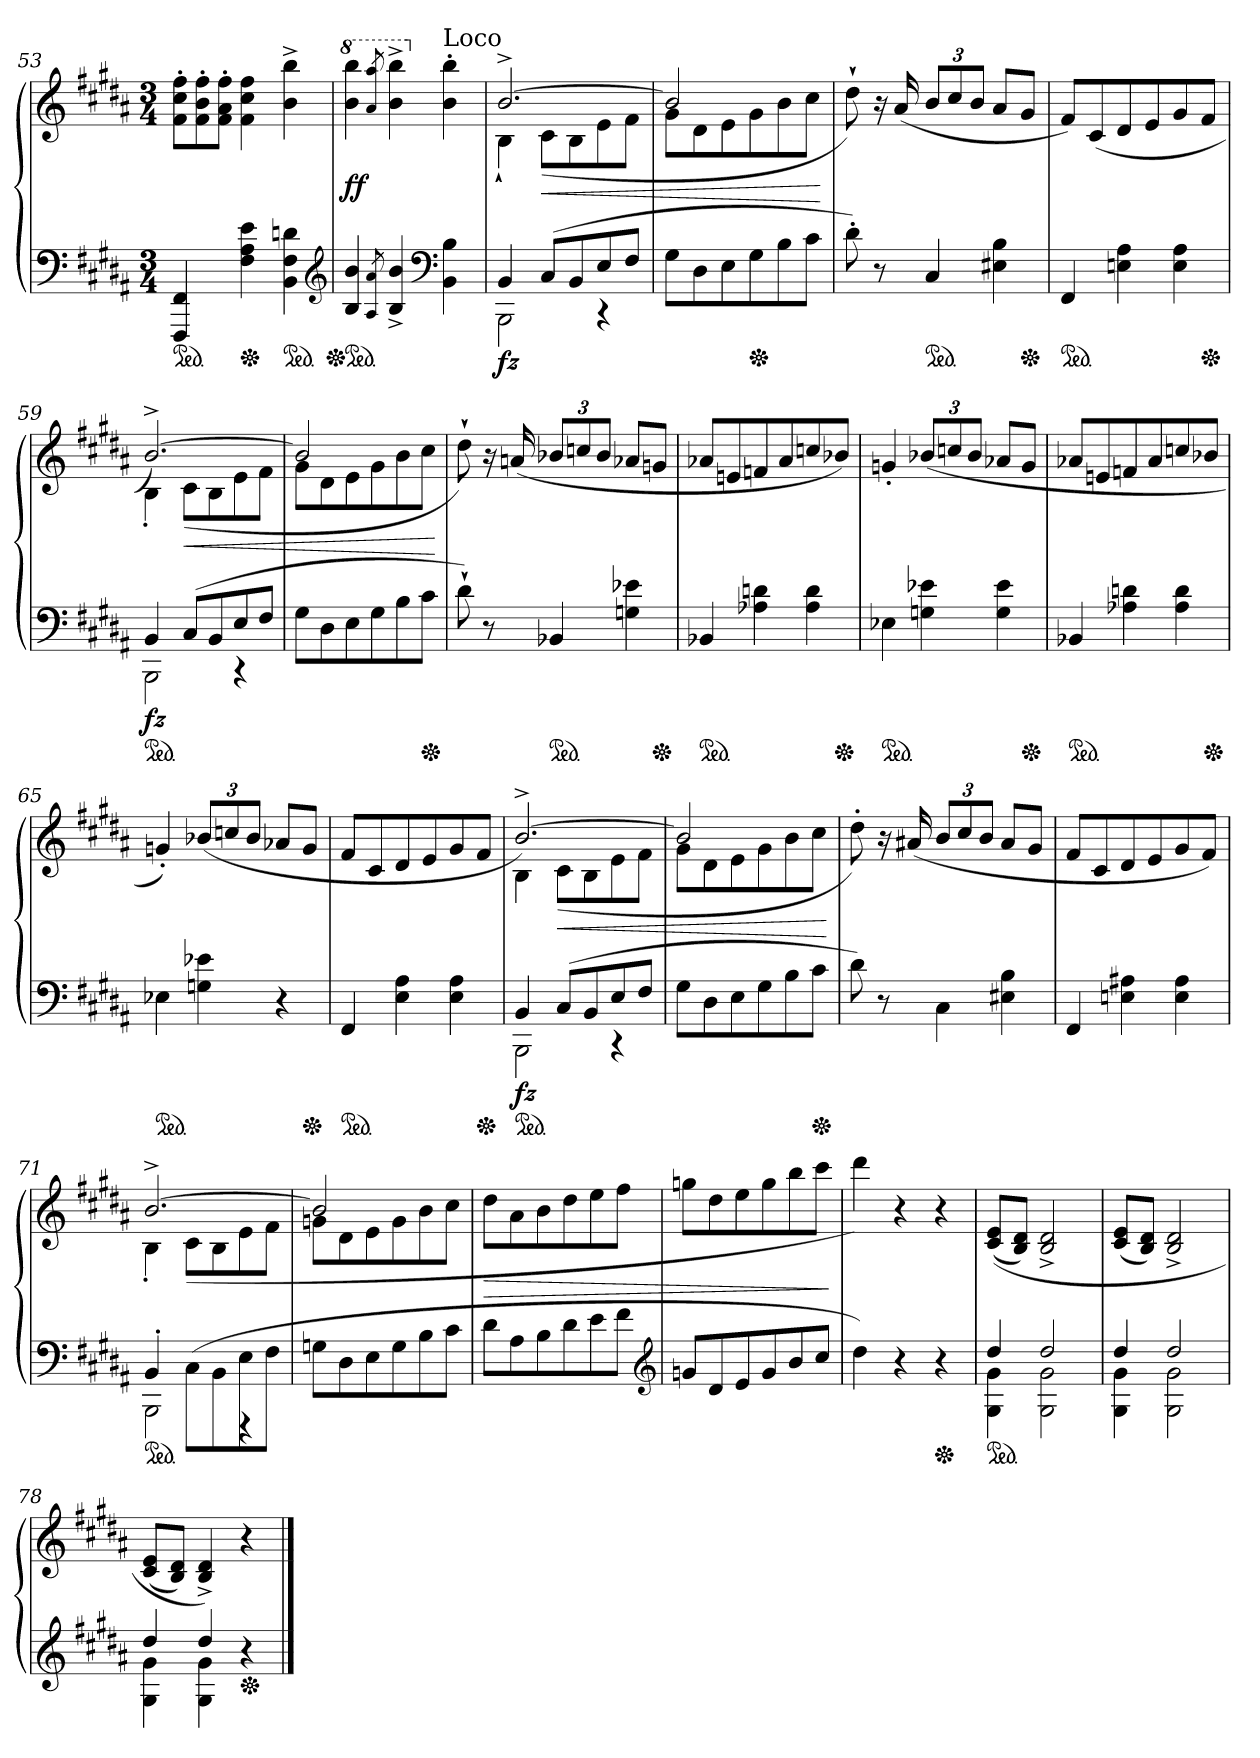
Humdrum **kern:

**kern	**kern	**dynam
*part1	*part1	*part1
*staff2	*staff1	*staff1/2
*clefF4	*clefG2	*
*k[f#c#g#d#a#]	*k[f#c#g#d#a#]	*
*B:	*B:	*
*M3/4	*M3/4	*
*	*Xtuplet	*
*ped	*	*
=53	=53	=53
4FFF# 4FF#	12f#'> 12cc#'> 12ff#'>L	.
.	12f#'> 12b'> 12ff#'>	.
.	12f#'> 12a#'> 12ff#'>J	.
*Xped	*	*
4F# 4A# 4e	4f# 4cc# 4ff#	.
*ped	*	*
4BB 4F# 4dn	4b^< 4bb^<	.
*clefG2	*	*
=54	=54	=54
*	*8va	*
*Xped	*	*
*ped	*	*
4B 4b	4bb 4bbb	ff
8qA#/ 8qa#/	8qaa#/ 8qaaa#/	.
4B^< 4b^<	4bb^> 4bbb^>	.
*clefF4	*	*
*	*X8va	*
!	!LO:TX:a:t=Loco	!
4BB 4B	4b' 4bb'	.
=55	=55	=55
*^	*^	*
!	!	!	!	!LO:DY:b=2
4BB	2BBB	[2.b^>	4B`>	fz
(>8C#L	.	.	(>8c#L	<
8BB	.	.	8B	.
8E	4r	.	8e	.
8F#J	.	.	8f#J	.
*v	*v	*	*	*
=56	=56	=56	=56
8G#L	2b]	8g#L	.
8D#	.	8d#	.
8E	.	8e	.
*Xped	*	*	*
8G#	.	8g#	.
8B	4ryy	8b	.
8c#J	.	8cc#J	.
*	*v	*v	*
.	.	[
=57	=57	=57
8d#'>)	8dd#`>)	.
8r	16r	.
.	(<16a#	.
*	*tuplet	*
*ped	*	*
4C#	12b/L	.
.	12cc#	.
.	12bJ	.
4E#X 4B	8a#L	.
*Xped	*	*
.	8g#J	.
=58	=58	=58
*ped	*	*
4FF#	8f#L)	.
.	(<8c#	.
4En 4A#	8d#	.
.	8e	.
4E 4A#	8g#	.
*Xped	*	*
.	8f#J	.
=59	=59	=59
*^	*^	*
!	!	!	!	!LO:DY:b=2
*ped	*	*	*	*
4BB	2BBB	[2.b^>)	4B'>	fz
(>8C#L	.	.	(>8c#L	<
8BB	.	.	8B	.
8E	4r	.	8e	.
8F#J	.	.	8f#J	.
*v	*v	*	*	*
=60	=60	=60	=60
8G#L	2b]	8g#L	.
8D#	.	8d#	.
8E	.	8e	.
8G#	.	8g#	.
8B	4ryy	8b	.
*Xped	*	*	*
8c#J	.	8cc#J	.
*	*v	*v	*
.	.	[
=61	=61	=61
8d#`>)	8dd#`>)	.
8r	16r	.
.	(<16an	.
*ped	*	*
4BB-X	12b-X/L	.
.	12ccn	.
.	12b-J	.
4Gn 4e-X	8a-XL	.
*Xped	*	*
.	8gnJ	.
=62	=62	=62
*ped	*	*
4BB-X	8a-XL	.
.	8en	.
4A-X 4dn	8fn	.
.	8a-	.
4A- 4d	8ccn	.
*Xped	*	*
.	8b-XJ)	.
=63	=63	=63
*ped	*	*
4E-X	4gn'<	.
4Gn 4e-X	(<12b-X/L	.
.	12ccn	.
.	12b-J	.
4G 4e-	8a-XL	.
*Xped	*	*
.	8gJ	.
=64	=64	=64
*ped	*	*
4BB-X	8a-XL	.
.	8en	.
4A-X 4dn	8fn	.
.	8a-	.
4A- 4d	8ccn	.
*Xped	*	*
.	8b-XJ	.
=65	=65	=65
*ped	*	*
4E-X	4gn'<)	.
4Gn 4e-X	(<12b-X/L	.
.	12ccn	.
.	12b-J	.
4r	8a-XL	.
*Xped	*	*
.	8gJ	.
=66	=66	=66
*ped	*	*
4FF#	8f#L	.
.	8c#	.
4E 4A#	8d#	.
.	8e	.
4E 4A#	8g#	.
*Xped	*	*
.	8f#J	.
=67	=67	=67
*^	*^	*
!	!	!	!	!LO:DY:b=2
*ped	*	*	*	*
4BB	2BBB	[2.b^)	4B	fz
(>8C#L	.	.	(>8c#L	<
8BB	.	.	8B	.
8E	4r	.	8e	.
8F#J	.	.	8f#J	.
*v	*v	*	*	*
=68	=68	=68	=68
8G#L	2b]	8g#L	.
8D#	.	8d#	.
8E	.	8e	.
8G#	.	8g#	.
8B	4ryy	8b	.
*Xped	*	*	*
8c#J	.	8cc#J	.
*	*v	*v	*
.	.	[
=69	=69	=69
8d#)	8dd#')	.
8r	16r	.
.	(<16a#X	.
4C#\	12b/L	.
.	12cc#	.
.	12bJ	.
4E#X 4B	8a#L	.
.	8g#J	.
=70	=70	=70
4FF#	8f#L	.
.	8c#	.
4En 4A#X	8d#	.
.	8e	.
4E 4A#	8g#	.
.	8f#J)	.
=71	=71	=71
*^	*^	*
*ped	*	*	*	*
4BB'<	2BBB	[2.b^>	4B'>	.
(>8C#\L	.	.	(>8c#L	.
8BB	.	.	8B	.
8E	4rFFF	.	8e	.
8F#J	.	.	8f#J	.
*v	*v	*	*	*
=72	=72	=72	=72
8GnL	2b]	8gnL	.
8D#	.	8d#	.
8E	.	8e	.
8G	.	8g	.
8B	4ryy	8b	.
8c#J	.	8cc#J	.
=73	=73	=73	=73
!	!LO:TX:a:color=crimson:t=⚠	!	!
!	!	!	!LO:HP:b
*	*v	*v	*
8d#L	8dd#L	>
8A#	8a#	.
8B	8b	.
8d#	8dd#	.
8e	8ee	.
8f#J	8ff#J	.
*clefG2	*	*
=74	=74	=74
8gnL	8ggnL	.
8d#	8dd#	.
8e	8ee	.
8g	8gg	.
8b	8bb	.
8cc#J	8ccc#J	.
.	.	]
=75	=75	=75
4dd#)	4ddd#)	.
4r	4r	.
*Xped	*	*
4r	4r	.
=76	=76	=76
*^	*	*
*ped	*	*	*
4dd#	4G# 4g#	(<(>8c# 8eL	.
.	.	8B 8d#J)	.
2dd#	2G# 2g#	2B^> 2d#^>	.
=77	=77	=77	=77
4dd#	4G# 4g#	(<8c# 8eL	.
.	.	8B 8d#J)	.
2dd#	2G# 2g#	2B^> 2d#^>	.
=78	=78	=78	=78
4dd#	4G# 4g#	(<8c# 8eL	.
.	.	8B 8d#J)	.
4dd#	4G# 4g#	4B^> 4d#^>)	.
!LO:TX:b:B:t=FINE.	!	!	!
*Xped	*	*	*
4r	4ryy	4r	.
*v	*v	*	*
==	==	==
*-	*-	*-
